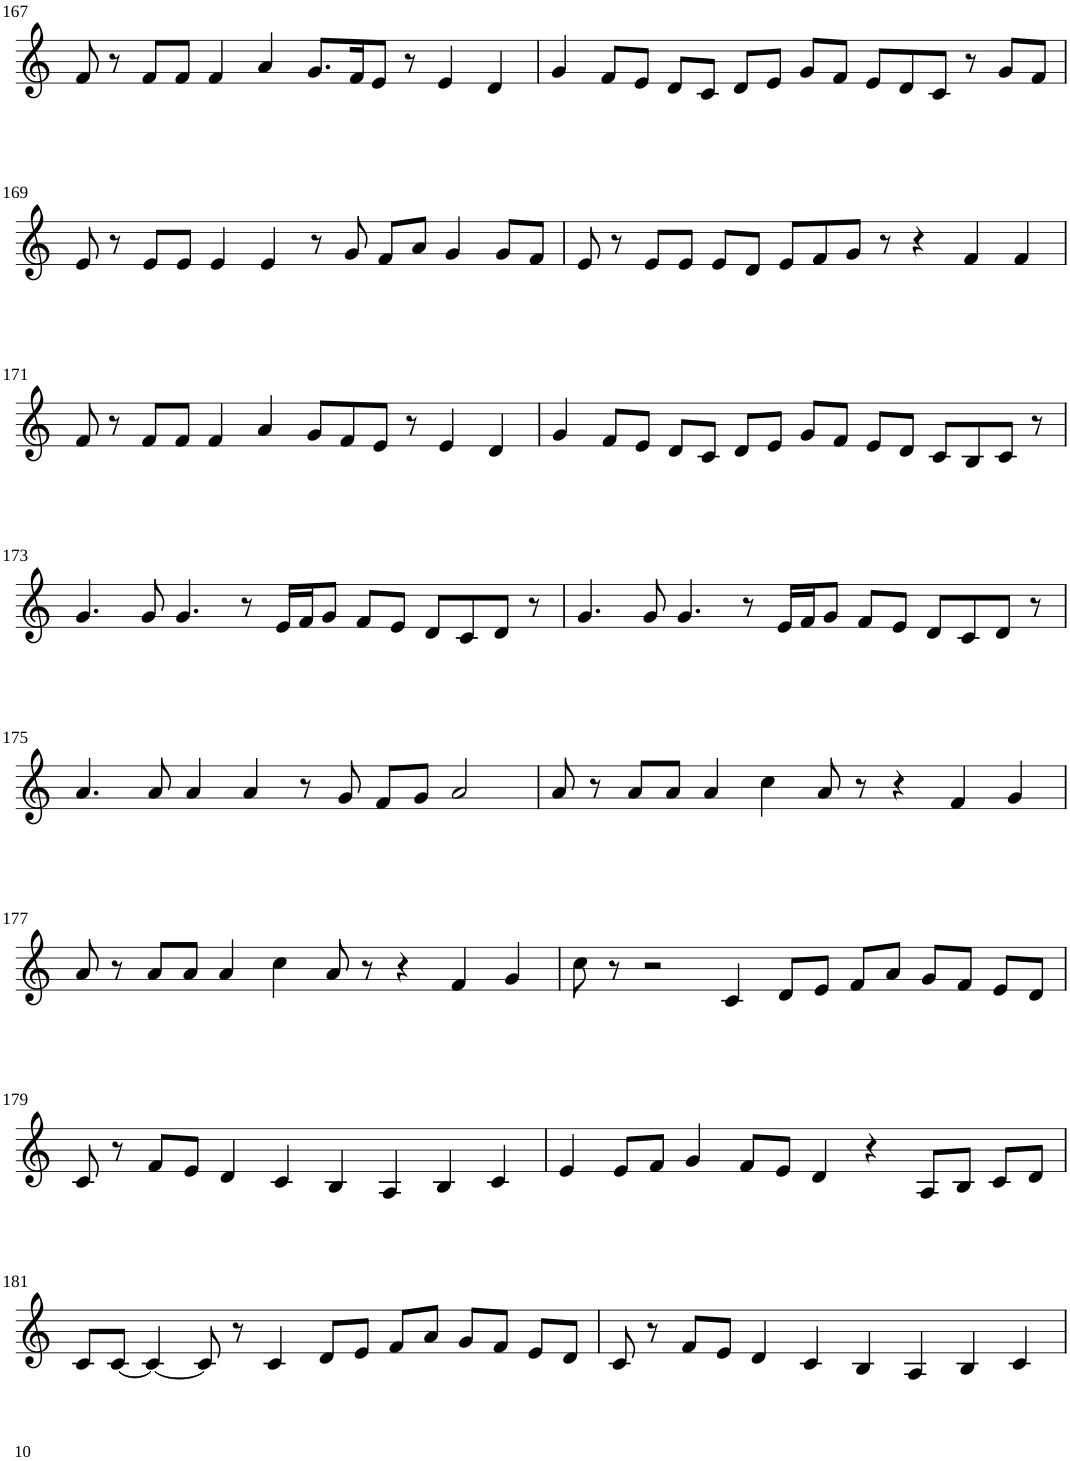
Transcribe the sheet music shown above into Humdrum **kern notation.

**kern
*part1
*staff1
*I"Violin
!!LO:PB:g=z
*clefG2
*k[]
*M8/4
=167
8f/
8r
8f/L
8f/J
4f/
4a/
8.g/L
16f/K
8e/J
8r
4e/
4d/
=168
4g/
8f/L
8e/J
8d/L
8c/J
8d/L
8e/J
8g/L
8f/J
8e/L
8d/
8c/J
8r
8g/L
8f/J
!!LO:LB:g=z
=169
8e/
8r
8e/L
8e/J
4e/
4e/
8r
8g/
8f/L
8a/J
4g/
8g/L
8f/J
=170
8e/
8r
8e/L
8e/J
8e/L
8d/J
8e/L
8f/
8g/J
8r
4r
4f/
4f/
!!LO:LB:g=z
=171
8f/
8r
8f/L
8f/J
4f/
4a/
8g/L
8f/
8e/J
8r
4e/
4d/
=172
4g/
8f/L
8e/J
8d/L
8c/J
8d/L
8e/J
8g/L
8f/J
8e/L
8d/J
8c/L
8B/
8c/J
8r
!!LO:LB:g=z
=173
4.g/
8g/
4.g/
8r
16e/LL
16f/J
8g/J
8f/L
8e/J
8d/L
8c/
8d/J
8r
=174
4.g/
8g/
4.g/
8r
16e/LL
16f/J
8g/J
8f/L
8e/J
8d/L
8c/
8d/J
8r
!!LO:LB:g=z
=175
4.a/
8a/
4a/
4a/
8r
8g/
8f/L
8g/J
2a/
=176
8a/
8r
8a/L
8a/J
4a/
4cc\
8a/
8r
4r
4f/
4g/
!!LO:LB:g=z
=177
8a/
8r
8a/L
8a/J
4a/
4cc\
8a/
8r
4r
4f/
4g/
=178
8cc\
8r
2r
4c/
8d/L
8e/J
8f/L
8a/J
8g/L
8f/J
8e/L
8d/J
!!LO:LB:g=z
=179
8c/
8r
8f/L
8e/J
4d/
4c/
4B/
4A/
4B/
4c/
=180
4e/
8e/L
8f/J
4g/
8f/L
8e/J
4d/
4r
8A/L
8B/J
8c/L
8d/J
!!LO:LB:g=z
=181
8c/L
[8c/J
4c/_
8c/]
8r
4c/
8d/L
8e/J
8f/L
8a/J
8g/L
8f/J
8e/L
8d/J
=182
8c/
8r
8f/L
8e/J
4d/
4c/
4B/
4A/
4B/
4c/
=
*-
